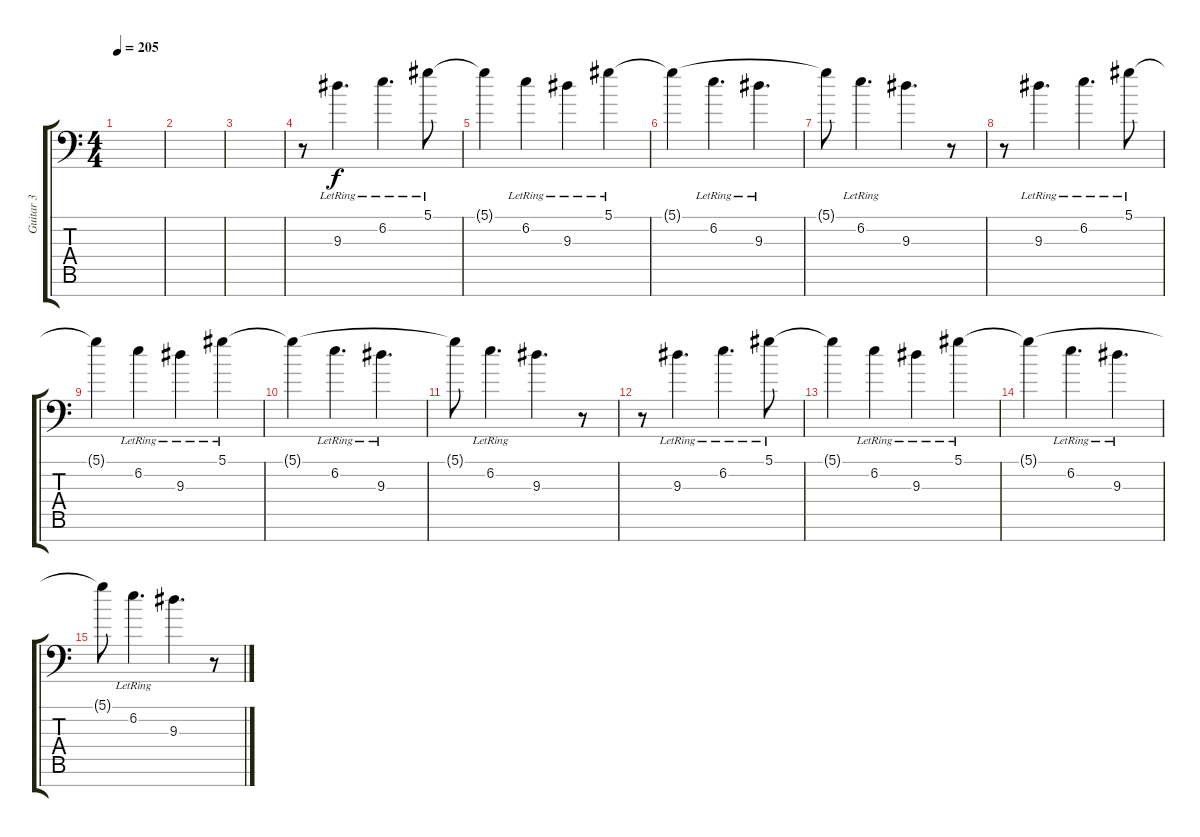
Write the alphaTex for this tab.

\track ("Guitar 3" "Guitar 3") {instrument distortionguitar}
\staff {score tabs}
\tuning (Eb4 Bb3 Gb3 Db3 Ab2 Eb2 Ab1) {hide}
\ts (4 4)
\tempo 205
\clef f4
\ks c
|
|
|
r.8{volume 8} 9.3{lr}.4{d} 6.2{lr}.4{d} 5.1{lr}.8 |
5.1{t}.4 6.2{lr}.4 9.3{lr}.4 5.1{lr}.4 |
5.1{t}.4 6.2{lr}.4{d} 9.3{lr}.4{d} |
5.1{t}.8 6.2{lr}.4{d} 9.3.4{d} r.8 |
r.8 9.3{lr}.4{d} 6.2{lr}.4{d} 5.1{lr}.8 |
5.1{t}.4 6.2{lr}.4 9.3{lr}.4 5.1{lr}.4 |
5.1{t}.4 6.2{lr}.4{d} 9.3{lr}.4{d} |
5.1{t}.8 6.2{lr}.4{d} 9.3.4{d} r.8 |
r.8 9.3{lr}.4{d} 6.2{lr}.4{d} 5.1{lr}.8 |
5.1{t}.4 6.2{lr}.4 9.3{lr}.4 5.1{lr}.4 |
5.1{t}.4 6.2{lr}.4{d} 9.3{lr}.4{d} |
5.1{t}.8 6.2{lr}.4{d} 9.3.4{d} r.8
